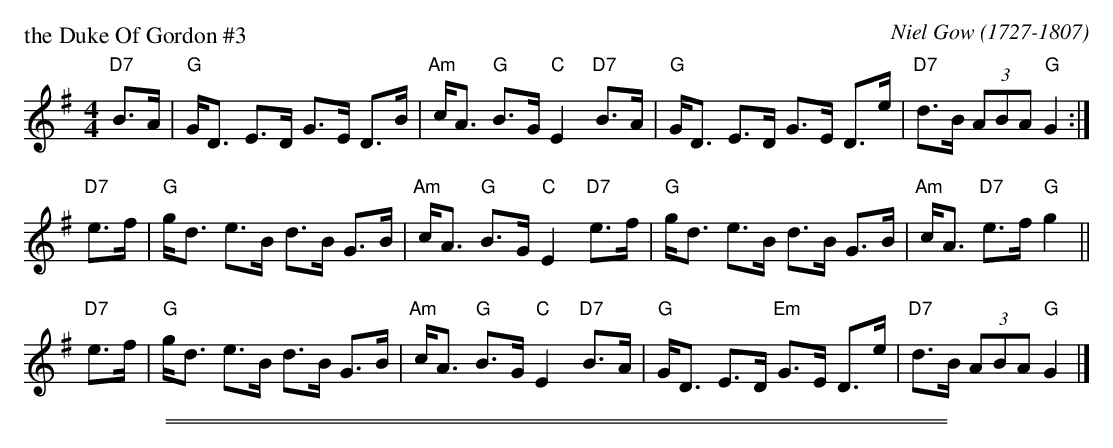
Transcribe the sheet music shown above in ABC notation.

X:1
P: the Duke Of Gordon #3
C:Niel Gow (1727-1807)
M:4/4
L:1/8
K:G
"D7"B>A \
| "G"G<D E>D G>E D>B | "Am"c<A "G"B>G "C"E2 "D7"B>A \
| "G"G<D E>D G>E D>e | "D7"d>B (3ABA "G"G2 :|
"D7"e>f \
| "G"g<d e>B d>B G>B | "Am"c<A "G"B>G "C"E2 "D7"e>f \
| "G"g<d e>B d>B G>B | "Am"c<A "D7"e>f "G"g2 ||
"D7"e>f \
| "G"g<d e>B d>B G>B | "Am"c<A "G"B>G "C"E2 "D7"B>A \
| "G"G<D E>D "Em"G>E D>e | "D7"d>B (3ABA "G"G2 |]
